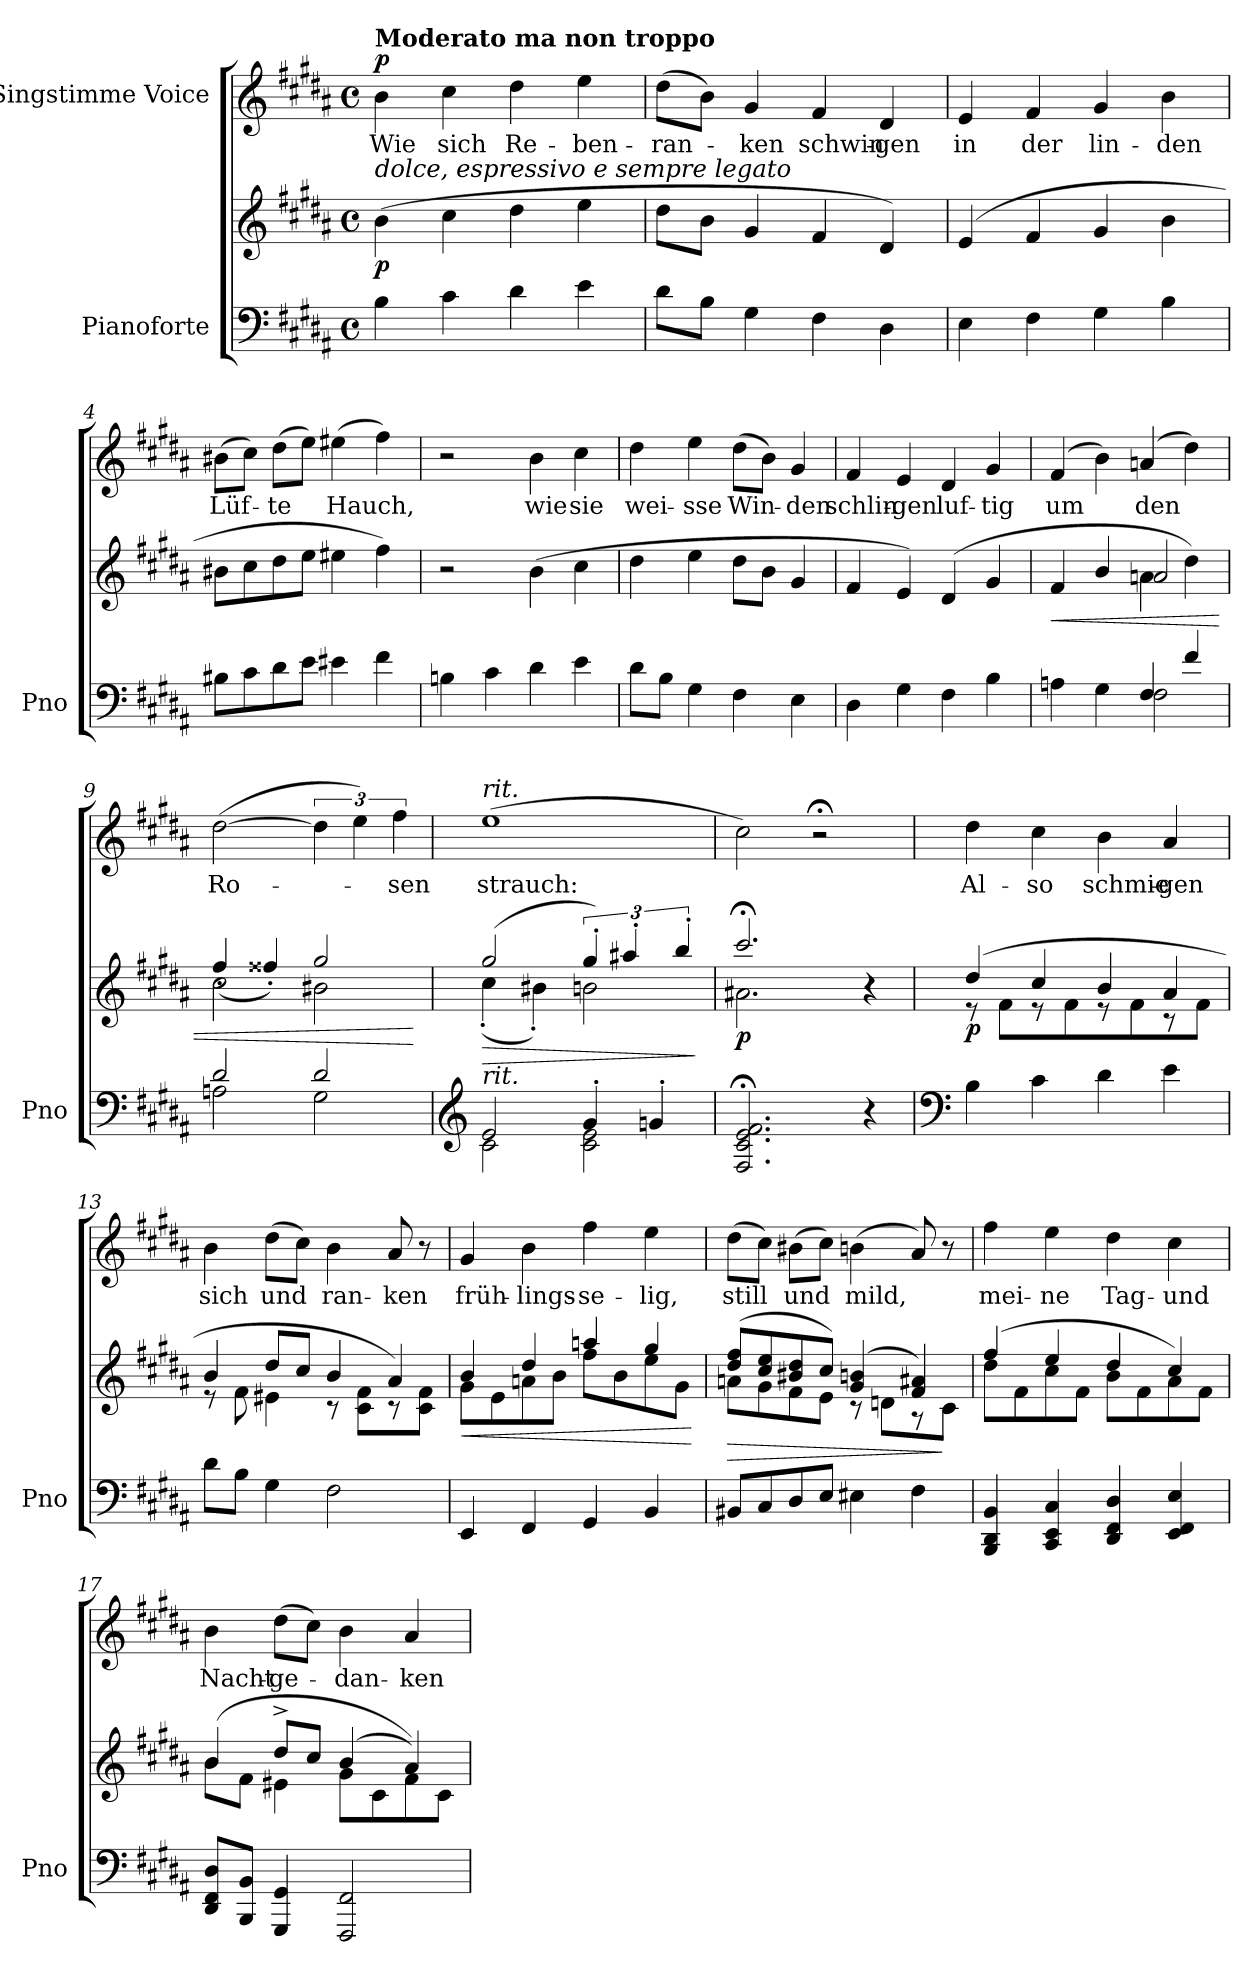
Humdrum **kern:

**kern	**kern	**dynam	**kern	**text	**dynam
*part2	*part2	*part2	*part1	*part1	*part1
*staff3	*staff2	*staff2/3	*staff1	*staff1	*staff1
*I"Pianoforte	*	*	*I"Singstimme Voice	*	*
*I'Pno	*	*	*	*	*
*clefF4	*clefG2	*	*clefG2	*	*
*k[f#c#g#d#a#]	*k[f#c#g#d#a#]	*	*k[f#c#g#d#a#]	*	*
*M4/4	*M4/4	*	*M4/4	*	*
*met(c)	*met(c)	*	*met(c)	*	*
=1	=1	=1	=1	=1	=1
!	!	!	!LO:TX:a:B:t=Moderato ma non troppo	!	!
!	!LO:TX:i:t=dolce, espressivo e sempre legato	!	!	!	!
!	!	!LO:DY:b	!	!	!LO:DY:a
4B\	(4b\	p	4b\	Wie	p
4c#\	4cc#\	.	4cc#\	sich	.
4d#\	4dd#\	.	4dd#\	Re-	.
4e\	4ee\	.	4ee\	-ben-	.
=2	=2	=2	=2	=2	=2
8d#\L	8dd#\L	.	(8dd#\L	-ran-	.
8B\J	8b\J	.	8b\J)	.	.
4G#\	4g#/	.	4g#/	-ken	.
4F#\	4f#/	.	4f#/	schwin-	.
4D#\	4d#/)	.	4d#/	-gen	.
=3	=3	=3	=3	=3	=3
4E\	(4e/	.	4e/	in	.
4F#\	4f#/	.	4f#/	der	.
4G#\	4g#/	.	4g#/	lin-	.
4B\	4b\	.	4b\	-den	.
=4	=4	=4	=4	=4	=4
8B#X\L	8b#X\L	.	(8b#X\L	Lüf-	.
8c#\	8cc#\	.	8cc#\J)	.	.
8d#\	8dd#\	.	(8dd#\L	-te	.
8e\J	8ee\J	.	8ee\J)	.	.
4e#X\	4ee#X\	.	(4ee#X\	Hauch,	.
4f#\	4ff#\)	.	4ff#\)	.	.
=5	=5	=5	=5	=5	=5
4Bn\	2r	.	2r	.	.
4c#\	.	.	.	.	.
4d#\	(4b\	.	4b\	wie	.
4e\	4cc#\	.	4cc#\	sie	.
=6	=6	=6	=6	=6	=6
8d#\L	4dd#\	.	4dd#\	wei-	.
8B\J	.	.	.	.	.
4G#\	4ee\	.	4ee\	-sse	.
4F#\	8dd#\L	.	(8dd#\L	Win-	.
.	8b\J	.	8b\J)	.	.
4E\	4g#/	.	4g#/	-den	.
=7	=7	=7	=7	=7	=7
4D#\	4f#/	.	4f#/	schlin-	.
4G#\	4e/)	.	4e/	-gen	.
4F#\	(<4d#/	.	4d#/	luf-	.
4B\	4g#/	.	4g#/	-tig	.
=8	=8	=8	=8	=8	=8
*^	*	*	*	*	*
!	!	!	!LO:HP:b	!	!	!
*	*	*^	*	*	*	*
4An\	2ryy	4f#/	4ryy	<	(4f#/	um	.
4G#\	.	4b/	4ryy	.	4b\)	.	.
4F#/	2F#\	4an\	2a/	.	(4an/	den	.
4f#/	.	4dd#\)	.	.	4dd#\)	.	.
=9	=9	=9	=9	=9	=9	=9	=9
2d#/	2An\	2cc#\	(4ff#'/	.	([2dd#\	Ro-	.
.	.	.	4ff##X'/)	.	.	.	.
2d#/	2G#\	2b#X\	2gg#/	.	6dd#\]	.	.
.	.	.	.	.	6ee\)	.	.
.	.	.	.	.	6ff#\	-sen	.
*v	*v	*	*	*	*	*	*
*	*v	*v	*	*	*	*
.	.	[	.	.	.
=10	=10	=10	=10	=10	=10
*clefG2	*	*	*	*	*
*^	*	*	*	*	*
!	!	!	!	!LO:TX:i:t=rit.	!	!
!LO:TX:i:t=rit.	!	!	!	!	!	!
!	!	!	!LO:HP:b	!	!	!
*	*	*^	*	*	*	*
2e/	2c#\	(2gg#/	(4cc#'\	>	(1ee	strauch:	.
.	.	.	4b#X'\)	.	.	.	.
4g#'/	2c#\ 2e\	6gg#'/)	2bn\	.	.	.	.
.	.	6aa#X'/	.	.	.	.	.
4gn'/	.	.	.	.	.	.	.
.	.	6bb'/	.	.	.	.	.
*v	*v	*	*	*	*	*	*
*	*v	*v	*	*	*	*
.	.	]	.	.	.
=11	=11	=11	=11	=11	=11
*	*^	*	*	*	*
!	!	!	!LO:DY:b	!	!	!
2.F#/;< 2.c#/;< 2.e/;< 2.f#/;<	2.ccc#;</	2.a#X\	p	2cc#\)	.	.
.	.	.	.	2r;<	.	.
4r	4r	4ryy	.	.	.	.
=12	=12	=12	=12	=12	=12	=12
*clefF4	*	*	*	*	*	*
!	!	!	!LO:DY:b	!	!	!
4B\	(4dd#/	8r	p	4dd#\	Al-	.
.	.	8f#\L	.	.	.	.
4c#\	4cc#/	8r	.	4cc#\	-so	.
.	.	8f#\	.	.	.	.
4d#\	4b/	8r	.	4b\	schmie-	.
.	.	8f#\	.	.	.	.
4e\	4a#/	8r	.	4a#/	-gen	.
.	.	8f#\J	.	.	.	.
=13	=13	=13	=13	=13	=13	=13
8d#\L	4b/	8r	.	4b\	sich	.
8B\J	.	8f#\	.	.	.	.
4G#\	8dd#/L	4e#X\	.	(8dd#\L	und	.
.	8cc#/J	.	.	8cc#\J)	.	.
2F#\	4b/	8r	.	4b\	ran-	.
.	.	8c#\ 8f#\L	.	.	.	.
.	4a#/)	8r	.	8a#/	-ken	.
.	.	8c#\ 8f#\J	.	8r	.	.
=14	=14	=14	=14	=14	=14	=14
!	!	!	!LO:HP:b	!	!	!
4EE/	4b/	8g#\L	<	4g#/	früh-	.
.	.	8e\	.	.	.	.
4FF#/	4dd#/	8an\	.	4b\	-lings-	.
.	.	8b\J	.	.	.	.
4GG#/	4aan/	8ff#\L	.	4ff#\	-se-	.
.	.	8b\	.	.	.	.
4BB/	4gg#/	8ee\	.	4ee\	-lig,	.
.	.	8g#\J	.	.	.	.
*	*v	*v	*	*	*	*
.	.	[	.	.	.
=15	=15	=15	=15	=15	=15
!	!	!LO:HP:b	!	!	!
*	*^	*	*	*	*
8BB#X/L	(8dd#/ 8ff#/L	8an\L	>	(8dd#\L	still	.
8C#/	8cc#/ 8ee/	8g#\	.	8cc#\J)	.	.
8D#/	8b#X/ 8dd#/	8f#\	.	(8b#X\L	und	.
8E/J	8cc#/J)	8e\J	.	8cc#\J)	.	.
4E#X\	(4g#/ 4bn/	8r	.	(4bn\	mild,	.
.	.	8dn\L	.	.	.	.
4F#\	4f#/ 4a#X/)	8r	.	8a#/)	.	.
.	.	8c#\J	]	8r	.	.
=16	=16	=16	=16	=16	=16	=16
4BBB/ 4DD#/ 4BB/	(4ff#/	8dd#\L	.	4ff#\	mei-	.
.	.	8f#\	.	.	.	.
4CC#/ 4EE/ 4C#/	4ee/	8cc#\	.	4ee\	-ne	.
.	.	8f#\J	.	.	.	.
4DD#/ 4FF#/ 4D#/	4dd#/	8b\L	.	4dd#\	Tag-	.
.	.	8f#\	.	.	.	.
!	!	!	!LO:DY:a=2	!	!	!
!	!	!	!LO:DY:n=1:a=2	!	!	!
4EE/ 4FF#/ 4E/	4cc#/)	8a#\	f other-dynamics	4cc#\	-und	.
.	.	8f#\J	.	.	.	.
=17	=17	=17	=17	=17	=17	=17
8DD#/ 8FF#/ 8D#/L	(4b/	8b\L	.	4b\	Nacht-	.
8BBB/ 8BB/J	.	8f#\J	.	.	.	.
4GGG#/ 4GG#/	8dd#^/L	4e#X\	.	(8dd#\L	-ge-	.
.	8cc#/J	.	.	8cc#\J)	.	.
2FFF#/ 2FF#/	(4b/	8g#\L	.	4b\	-dan-	.
.	.	8c#\	.	.	.	.
.	4a#/))	8f#\	.	4a#/	-ken	.
.	.	8c#\J	.	.	.	.
*	*v	*v	*	*	*	*
=	=	=	=	=	=
*-	*-	*-	*-	*-	*-
